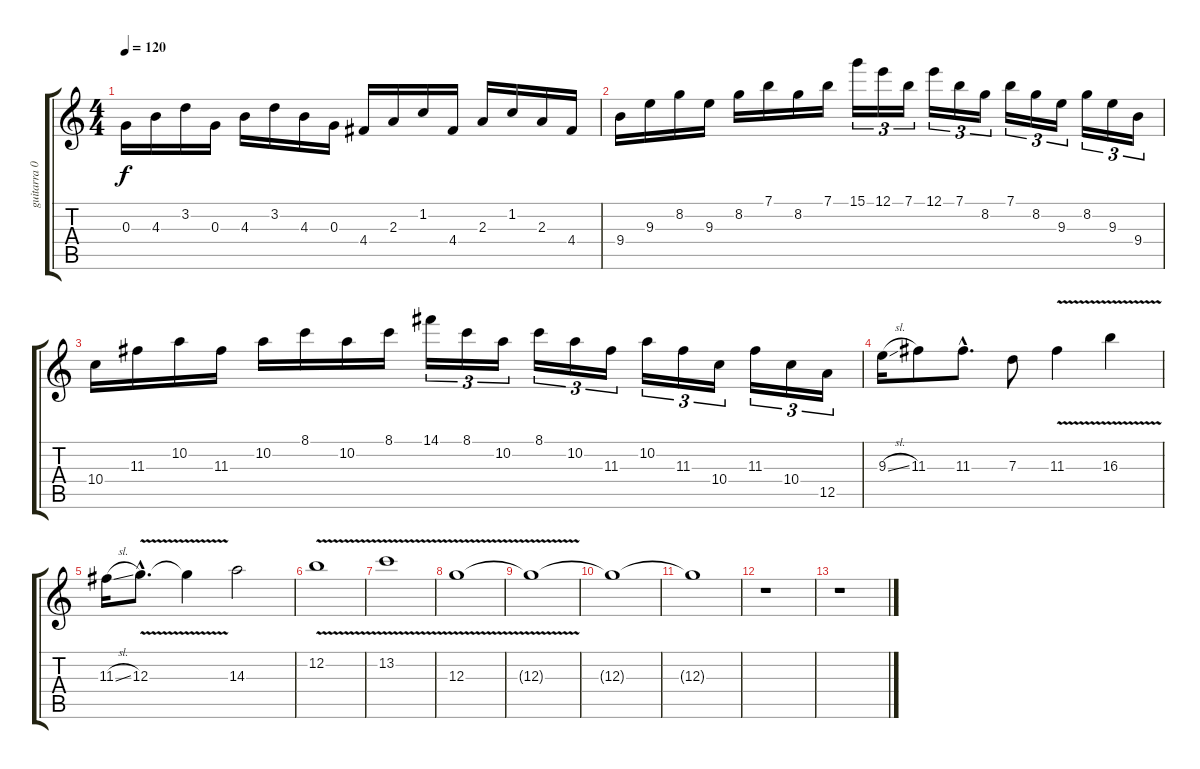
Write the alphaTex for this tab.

\track ("guitarra 01" "guitarra 0") {instrument electricguitarclean}
\staff {score tabs}
\tuning (E4 B3 G3 D3 A2 E2) {hide}
\ts (4 4)
\tempo 120
\clef g2
\ks c
0.3.16{dy f} 4.3.16 3.2.16 0.3.16 4.3.16 3.2.16 4.3.16 0.3.16 4.4.16 2.3.16 1.2.16 4.4.16 2.3.16 1.2.16 2.3.16 4.4.16 |
9.4.16 9.3.16 8.2.16 9.3.16 8.2.16 7.1.16 8.2.16 7.1.16 15.1.16{tu (3 2)} 12.1.16{tu (3 2)} 7.1.16{tu (3 2)} 12.1.16{tu (3 2)} 7.1.16{tu (3 2)} 8.2.16{tu (3 2)} 7.1.16{tu (3 2)} 8.2.16{tu (3 2)} 9.3.16{tu (3 2)} 8.2.16{tu (3 2)} 9.3.16{tu (3 2)} 9.4.16{tu (3 2)} |
10.4.16 11.3.16 10.2.16 11.3.16 10.2.16 8.1.16 10.2.16 8.1.16 14.1.16{tu (3 2)} 8.1.16{tu (3 2)} 10.2.16{tu (3 2)} 8.1.16{tu (3 2)} 10.2.16{tu (3 2)} 11.3.16{tu (3 2)} 10.2.16{tu (3 2)} 11.3.16{tu (3 2)} 10.4.16{tu (3 2)} 11.3.16{tu (3 2)} 10.4.16{tu (3 2)} 12.5.16{tu (3 2)} |
9.3{sl}.16 11.3.8 11.3{hac}.8{d} 7.3.8 11.3{v}.4 16.3{v}.4 |
11.3{sl}.16 12.3{v hac}.8{d} 12.3{t}.4 14.3.2 |
12.2{v}.1{instrument distortionguitar} |
13.2{v}.1 |
12.3{v}.1{volume 2} |
12.3{t}.1 |
12.3{t}.1 |
12.3{t}.1 |
r.1 |
r.1
